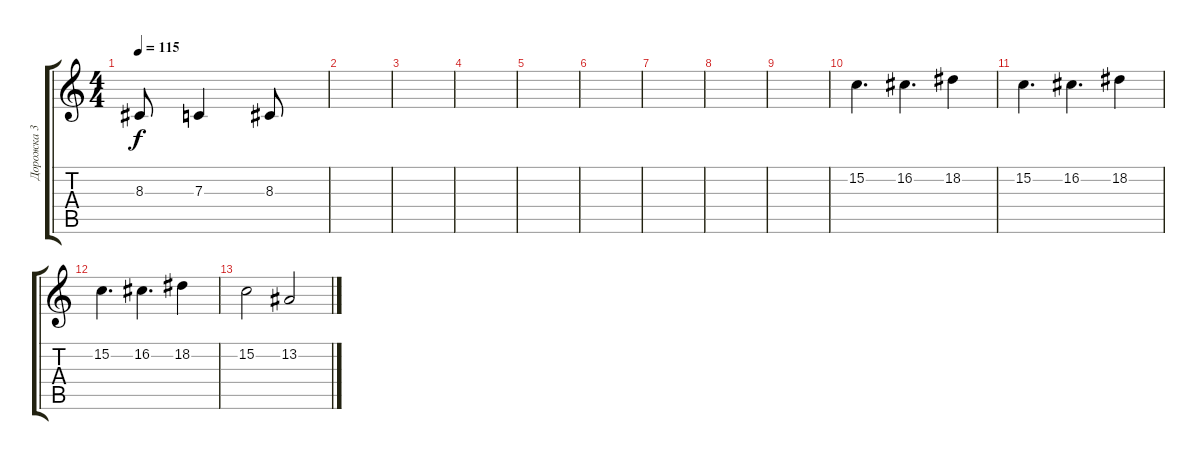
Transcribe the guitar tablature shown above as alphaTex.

\track ("Дорожка 3" "Дорожка 3") {instrument flute}
\staff {score tabs}
\tuning (D4 A3 F3 C3 G2 C2) {hide}
\ts (4 4)
\tempo 115
\clef g2
\ks c
8.3{t}.8{dy f} 7.3.4 8.3.8 |
|
|
|
|
|
|
|
|
15.2.4{d} 16.2.4{d} 18.2.4 |
15.2.4{d} 16.2.4{d} 18.2.4 |
15.2.4{d} 16.2.4{d} 18.2.4 |
15.2.2 13.2.2
